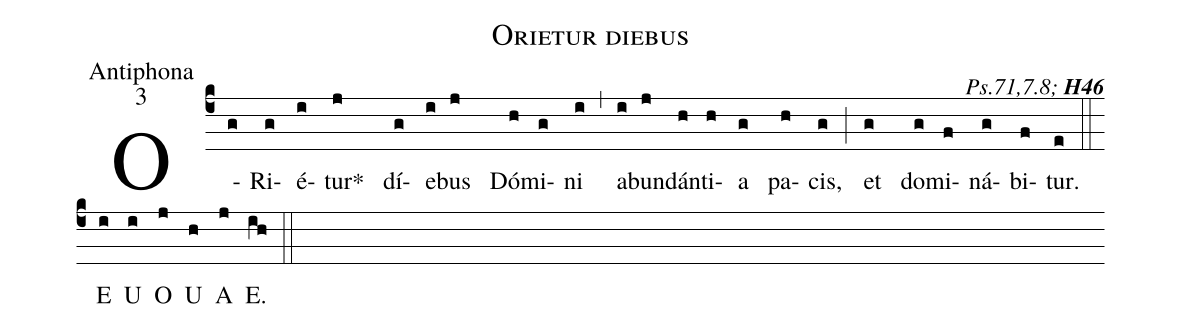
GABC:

name:Orietur diebus;
office-part:Antiphona;
mode:3;
commentary:{\itshape\mdseries Ps.71,7.8;\/} {\bfseries H46};
%%
(c4) O(g)Ri(g)é(i)tur<sp>*</sp>(j) dí(g)e(i)bus(j) Dó(h)mi(g)ni(i) (,)
ab(i)un(j)dán(h)ti(h)a(g) pa(h)cis,(g) (;)
et(g) do(g)mi(f)ná(g)bi(f)tur.(e) (::)
<eu>  E(i) U(i) O(j) U(h) A(j) E.(ih) </eu> (::)
